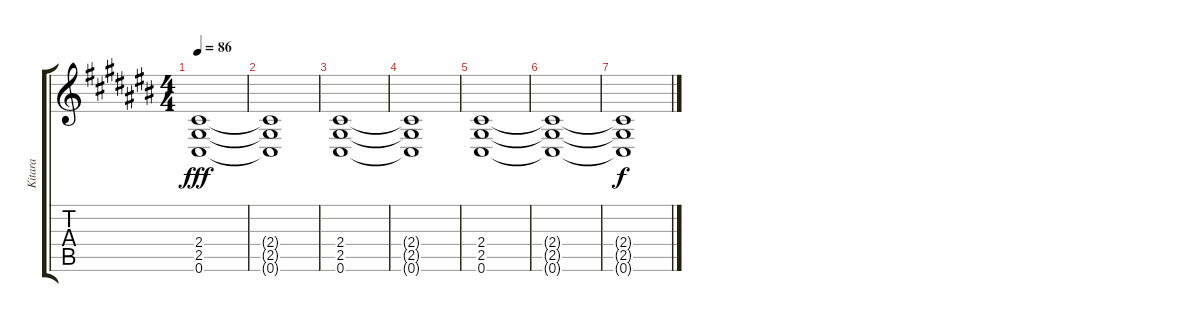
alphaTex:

\track ("Kitara" "Kitara") {instrument distortionguitar}
\staff {score tabs}
\tuning (Db4 Ab3 E3 B2 Gb2 Db2) {hide}
\ts (4 4)
\tempo 86
\clef g2
\ks c#
(2.4 2.5 0.6).1{dy fff} |
(2.4{t} 2.5{t} 0.6{t}).1 |
(2.4 2.5 0.6).1 |
(2.4{t} 2.5{t} 0.6{t}).1 |
(2.4 2.5 0.6).1 |
(2.4{t} 2.5{t} 0.6{t}).1 |
(2.4{t} 2.5{t} 0.6{t}).1{dy f}
